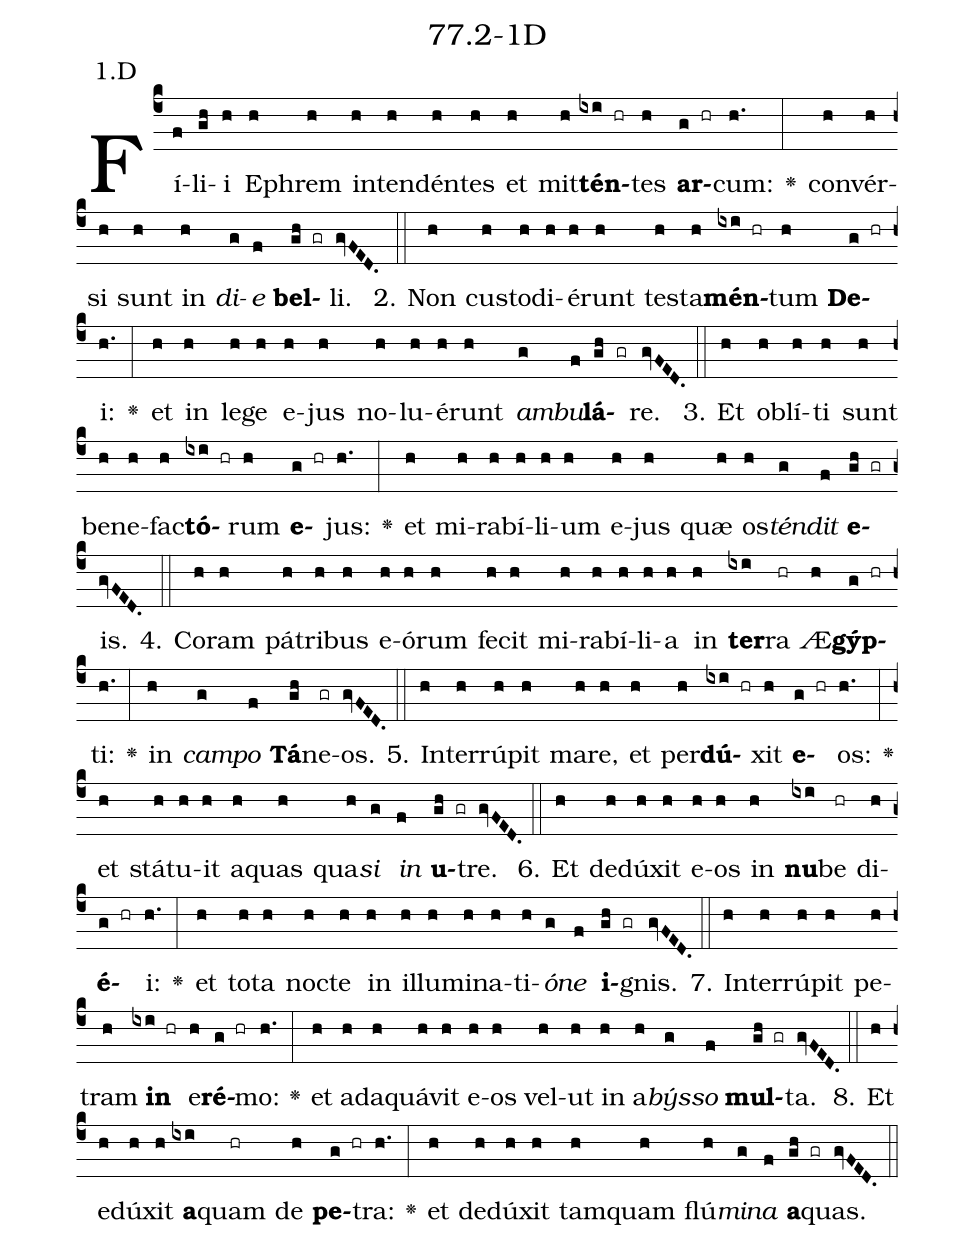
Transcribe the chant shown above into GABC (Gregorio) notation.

name: 77.2-1D;
annotation: 1.D;
%%
(c4)Fí(f)li(gh)i(h) E(h)phrem(h) in(h)ten(h)dén(h)tes(h) et(h) mit(h)<b>tén</b>(ixi hr)tes(h) <b>ar</b>(g hr)cum:(h.) <v>\greheightstar</v>(:) con(h)vér(h)si(h) sunt(h) in(h) <i>di</i>(g)<i>e</i>(f) <b>bel</b>(gh gr)li.(gvFED.) (::)
2. Non(h) cus(h)to(h)di(h)é(h)runt(h) tes(h)ta(h)<b>mén</b>(ixi hr)tum(h) <b>De</b>(g hr)i:(h.) <v>\greheightstar</v>(:) et(h) in(h) le(h)ge(h) e(h)jus(h) no(h)lu(h)é(h)runt(h) <i>am</i>(g)<i>bu</i>(f)<b>lá</b>(gh gr)re.(gvFED.) (::)
3. Et(h) ob(h)lí(h)ti(h) sunt(h) be(h)ne(h)fac(h)<b>tó</b>(ixi hr)rum(h) <b>e</b>(g hr)jus:(h.) <v>\greheightstar</v>(:) et(h) mi(h)ra(h)bí(h)li(h)um(h) e(h)jus(h) quæ(h) os(h)<i>tén</i>(g)<i>dit</i>(f) <b>e</b>(gh gr)is.(gvFED.) (::)
4. Co(h)ram(h) pá(h)tri(h)bus(h) e(h)ó(h)rum(h) fe(h)cit(h) mi(h)ra(h)bí(h)li(h)a(h) in(h) <b>ter</b>(ixi)ra(hr) Æ(h)<b>gýp</b>(g hr)ti:(h.) <v>\greheightstar</v>(:) in(h) <i>cam</i>(g)<i>po</i>(f) <b>Tá</b>(gh)ne(gr)os.(gvFED.) (::)
5. In(h)ter(h)rú(h)pit(h) ma(h)re,(h) et(h) per(h)<b>dú</b>(ixi hr)xit(h) <b>e</b>(g hr)os:(h.) <v>\greheightstar</v>(:) et(h) stá(h)tu(h)it(h) a(h)quas(h) qua(h)<i>si</i>(g) <i>in</i>(f) <b>u</b>(gh gr)tre.(gvFED.) (::)
6. Et(h) de(h)dú(h)xit(h) e(h)os(h) in(h) <b>nu</b>(ixi)be(hr) di(h)<b>é</b>(g hr)i:(h.) <v>\greheightstar</v>(:) et(h) to(h)ta(h) noc(h)te(h) in(h) il(h)lu(h)mi(h)na(h)ti(h)<i>ó</i>(g)<i>ne</i>(f) <b>i</b>(gh gr)gnis.(gvFED.) (::)
7. In(h)ter(h)rú(h)pit(h) pe(h)tram(h) <b>in</b>(ixi hr) e(h)<b>ré</b>(g hr)mo:(h.) <v>\greheightstar</v>(:) et(h) ad(h)a(h)quá(h)vit(h) e(h)os(h) vel(h)ut(h) in(h) a(h)<i>býs</i>(g)<i>so</i>(f) <b>mul</b>(gh gr)ta.(gvFED.) (::)
8. Et(h) e(h)dú(h)xit(h) <b>a</b>(ixi)quam(hr) de(h) <b>pe</b>(g hr)tra:(h.) <v>\greheightstar</v>(:) et(h) de(h)dú(h)xit(h) tam(h)quam(h) flú(h)<i>mi</i>(g)<i>na</i>(f) <b>a</b>(gh gr)quas.(gvFED.) (::)
